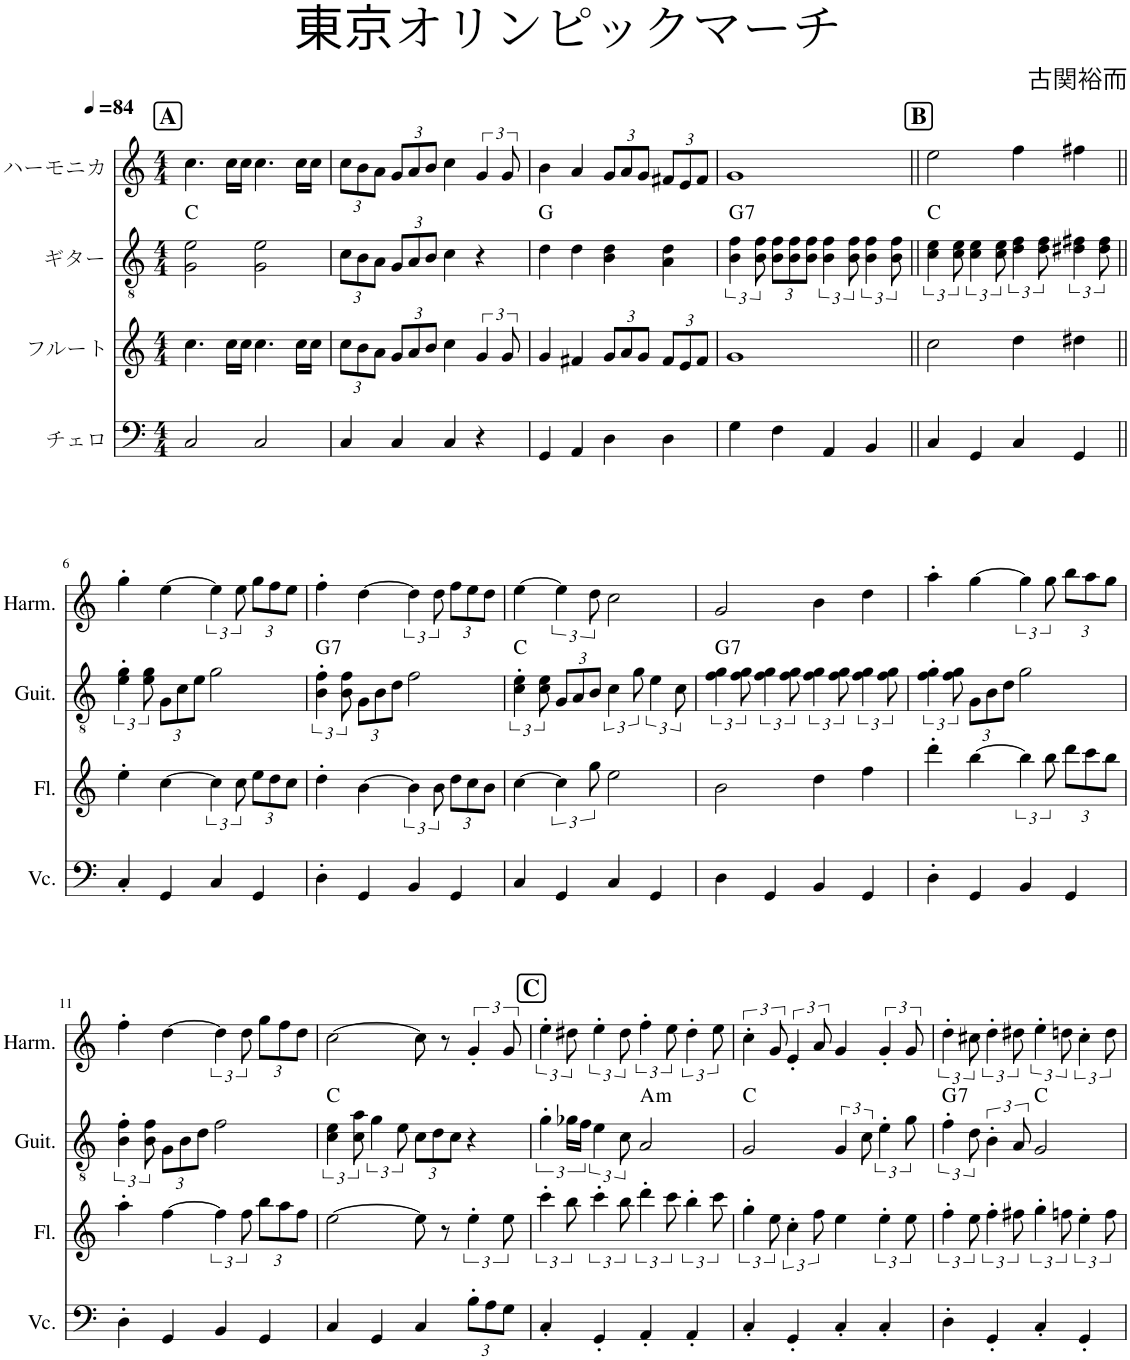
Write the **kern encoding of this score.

**kern	**kern	**kern	**harte	**kern
*part4	*part3	*part2	*part2	*part1
*staff4	*staff3	*staff2	*	*staff1
*I"チェロ	*I"フルート	*I"ギター	*	*I"ハーモニカ
*clefF4	*clefG2	*clefGv2	*	*clefG2
*k[]	*k[]	*k[]	*	*k[]
*M4/4	*M4/4	*M4/4	*	*M4/4
*MM84	*MM84	*MM84	*	*MM84
!!LO:REH:place=s1:a:B:cj:fs=14:t=A
=1	=1	=1	=1	=1
2C/	4.cc\	2G\ 2e\	C:maj	4.cc\
.	16cc\LL	.	.	16cc\LL
.	16cc\JJ	.	.	16cc\JJ
2C/	4.cc\	2G\ 2e\	.	4.cc\
.	16cc\LL	.	.	16cc\LL
.	16cc\JJ	.	.	16cc\JJ
=2	=2	=2	=2	=2
*	*Xbrackettup	*Xbrackettup	*	*Xbrackettup
4C/	12cc\L	12c\L	.	12cc\L
.	12b\	12B\	.	12b\
.	12a\J	12A\J	.	12a\J
4C/	12g/L	12G/L	.	12g/L
.	12a/	12A/	.	12a/
.	12b/J	12B/J	.	12b/J
4C/	4cc\	4c\	.	4cc\
*	*brackettup	*	*	*brackettup
4r	6g/	4r	.	6g/
.	12g/	.	.	12g/
=3	=3	=3	=3	=3
4GG/	4g/	4d\	G:maj	4b\
4AA/	4f#X/	4d\	.	4a/
*	*Xbrackettup	*	*	*Xbrackettup
4D\	12g/L	4B\ 4d\	.	12g/L
.	12a/	.	.	12a/
.	12g/J	.	.	12g/J
4D\	12f#/L	4A\ 4d\	.	12f#X/L
.	12e/	.	.	12e/
.	12f#/J	.	.	12f#/J
=4	=4	=4	=4	=4
*	*	*brackettup	*	*
!	!	!	!LO:H:kt=7	!
4G\	1g	6B\ 6f\	G:7	1g
.	.	12B\ 12f\	.	.
*	*	*Xbrackettup	*	*
4F\	.	12B\ 12f\L	.	.
.	.	12B\ 12f\	.	.
.	.	12B\ 12f\J	.	.
*	*	*brackettup	*	*
4AA/	.	6B\ 6f\	.	.
.	.	12B\ 12f\	.	.
4BB/	.	6B\ 6f\	.	.
.	.	12B\ 12f\	.	.
!!LO:REH:place=s1:a:B:cj:fs=14:t=B
=5||	=5||	=5||	=5||	=5||
4C/	2cc\	6c\ 6e\	C:maj	2ee\
.	.	12c\ 12e\	.	.
4GG/	.	6c\ 6e\	.	.
.	.	12c\ 12e\	.	.
4C/	4dd\	6d\ 6f\	.	4ff\
.	.	12d\ 12f\	.	.
4GG/	4dd#X\	6d#X\ 6f#X\	.	4ff#X\
.	.	12d#\ 12f#\	.	.
!!LO:LB:g=z
=6||	=6||	=6||	=6||	=6||
4C'/	4ee'\	6e\' 6g\'	.	4gg'\
.	.	12e\ 12g\	.	.
*	*	*Xbrackettup	*	*
4GG/	[4cc\	12G\L	.	[4ee\
.	.	12c\	.	.
.	.	12e\J	.	.
*	*brackettup	*	*	*brackettup
4C/	6cc\]	2g\	.	6ee\]
.	12cc\	.	.	12ee\
*	*Xbrackettup	*	*	*Xbrackettup
4GG/	12ee\L	.	.	12gg\L
.	12dd\	.	.	12ff\
.	12cc\J	.	.	12ee\J
=7	=7	=7	=7	=7
*	*	*brackettup	*	*
!	!	!	!LO:H:kt=7	!
4D'\	4dd'\	6B\' 6f\'	G:7	4ff'\
.	.	12B\ 12f\	.	.
*	*	*Xbrackettup	*	*
4GG/	[4b\	12G\L	.	[4dd\
.	.	12B\	.	.
.	.	12d\J	.	.
*	*brackettup	*	*	*brackettup
4BB/	6b\]	2f\	.	6dd\]
.	12b\	.	.	12dd\
*	*Xbrackettup	*	*	*Xbrackettup
4GG/	12dd\L	.	.	12ff\L
.	12cc\	.	.	12ee\
.	12b\J	.	.	12dd\J
=8	=8	=8	=8	=8
*	*	*brackettup	*	*
4C/	[4cc\	6c\' 6e\'	C:maj	[4ee\
.	.	12c\ 12e\	.	.
*	*brackettup	*Xbrackettup	*	*brackettup
4GG/	6cc\]	12G/L	.	6ee\]
.	.	12A/	.	.
.	12gg\	12B/J	.	12dd\
*	*	*brackettup	*	*
4C/	2ee\	6c\	.	2cc\
.	.	12g\	.	.
4GG/	.	6e\	.	.
.	.	12c\	.	.
=9	=9	=9	=9	=9
!	!	!	!LO:H:kt=7	!
4D\	2b\	6f\ 6g\	G:7	2g/
.	.	12f\ 12g\	.	.
4GG/	.	6f\ 6g\	.	.
.	.	12f\ 12g\	.	.
4BB/	4dd\	6f\ 6g\	.	4b\
.	.	12f\ 12g\	.	.
4GG/	4ff\	6f\ 6g\	.	4dd\
.	.	12f\ 12g\	.	.
=10	=10	=10	=10	=10
4D'\	4ddd'\	6f\' 6g\'	.	4aa'\
.	.	12f\ 12g\	.	.
*	*	*Xbrackettup	*	*
4GG/	[4bb\	12G\L	.	[4gg\
.	.	12B\	.	.
.	.	12d\J	.	.
4BB/	6bb\]	2g\	.	6gg\]
.	12bb\	.	.	12gg\
*	*Xbrackettup	*	*	*Xbrackettup
4GG/	12ddd\L	.	.	12bb\L
.	12ccc\	.	.	12aa\
.	12bb\J	.	.	12gg\J
!!LO:LB:g=z
=11	=11	=11	=11	=11
*	*	*brackettup	*	*
4D'\	4aa'\	6B\' 6f\'	.	4ff'\
.	.	12B\ 12f\	.	.
*	*	*Xbrackettup	*	*
4GG/	[4ff\	12G\L	.	[4dd\
.	.	12B\	.	.
.	.	12d\J	.	.
*	*brackettup	*	*	*brackettup
4BB/	6ff\]	2f\	.	6dd\]
.	12ff\	.	.	12dd\
*	*Xbrackettup	*	*	*Xbrackettup
4GG/	12bb\L	.	.	12gg\L
.	12aa\	.	.	12ff\
.	12ff\J	.	.	12dd\J
=12	=12	=12	=12	=12
*	*	*brackettup	*	*
4C/	[2ee\	6c\ 6e\	C:maj	[2cc\
.	.	12c\ 12a\	.	.
4GG/	.	6g\	.	.
.	.	12e\	.	.
*	*	*Xbrackettup	*	*
4C/	8ee\]	12c\L	.	8cc\]
.	.	12d\	.	.
.	8r	.	.	8r
.	.	12c\J	.	.
*Xbrackettup	*brackettup	*	*	*brackettup
12B'\L	6ee'\	4r	.	6g'/
12A\	.	.	.	.
12G\J	12ee\	.	.	12g/
!!LO:REH:place=s1:a:B:cj:fs=14:t=C
=13	=13	=13	=13	=13
*	*	*brackettup	*	*
4C'/	6ccc'\	6g'\	.	6ee'\
.	12bb\	24g-X\LL	.	12dd#X\
.	.	24f\JJ	.	.
4GG'/	6ccc'\	6e\	.	6ee'\
.	12bb\	12c\	.	12dd#\
!	!	!	!LO:H:kt=m	!
4AA'/	6ddd'\	2A/	A:min	6ff'\
.	12ccc\	.	.	12ee\
4AA'/	6bb'\	.	.	6dd#'\
.	12ccc\	.	.	12ee\
=14	=14	=14	=14	=14
4C'/	6gg'\	2G/	C:maj	6cc'\
.	12ee\	.	.	12g/
4GG'/	6cc'\	.	.	6e'/
.	12ff\	.	.	12a/
4C'/	4ee\	6G/	.	4g/
.	.	12c\	.	.
4C'/	6ee'\	6e'\	.	6g'/
.	12ee\	12g\	.	12g/
=15	=15	=15	=15	=15
!	!	!	!LO:H:kt=7	!
4D'\	6ff'\	6f'\	G:7	6dd'\
.	12ee\	12d\	.	12cc#X\
4GG'/	6ff'\	6B'\	.	6dd'\
.	12ff#X\	12A/	.	12dd#X\
4C'/	6gg'\	2G/	C:maj	6ee'\
.	12ffn\	.	.	12ddn\
4GG'/	6ee'\	.	.	6cc#'\
.	12ff\	.	.	12dd\
=	=	=	=	=
*-	*-	*-	*-	*-
